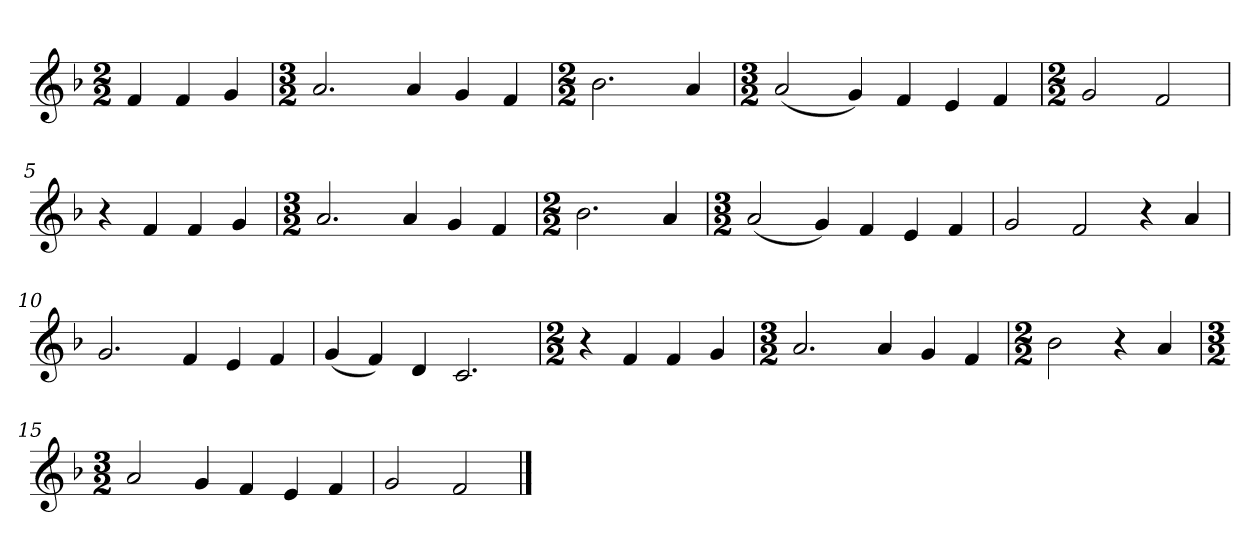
**kern
*part1
*staff1
*k[b-]
*M2/2
*MM120
=
4f
4f
4g
=1
*M3/2
2.a
4a
4g
4f
=2
*M2/2
2.b-
4a
=3
*M3/2
(2a
4g)
4f
4e
4f
=4
*M2/2
2g
2f
=5
4r
4f
4f
4g
=6
*M3/2
2.a
4a
4g
4f
=7
*M2/2
2.b-
4a
=8
*M3/2
(2a
4g)
4f
4e
4f
=9
2g
2f
4r
4a
=10
2.g
4f
4e
4f
=11
(4g
4f)
4d
2.c
=12
*M2/2
4r
4f
4f
4g
=13
*M3/2
2.a
4a
4g
4f
=14
*M2/2
2b-
4r
4a
=15
*M3/2
2a
4g
4f
4e
4f
=16
2g
2f
==
*-
